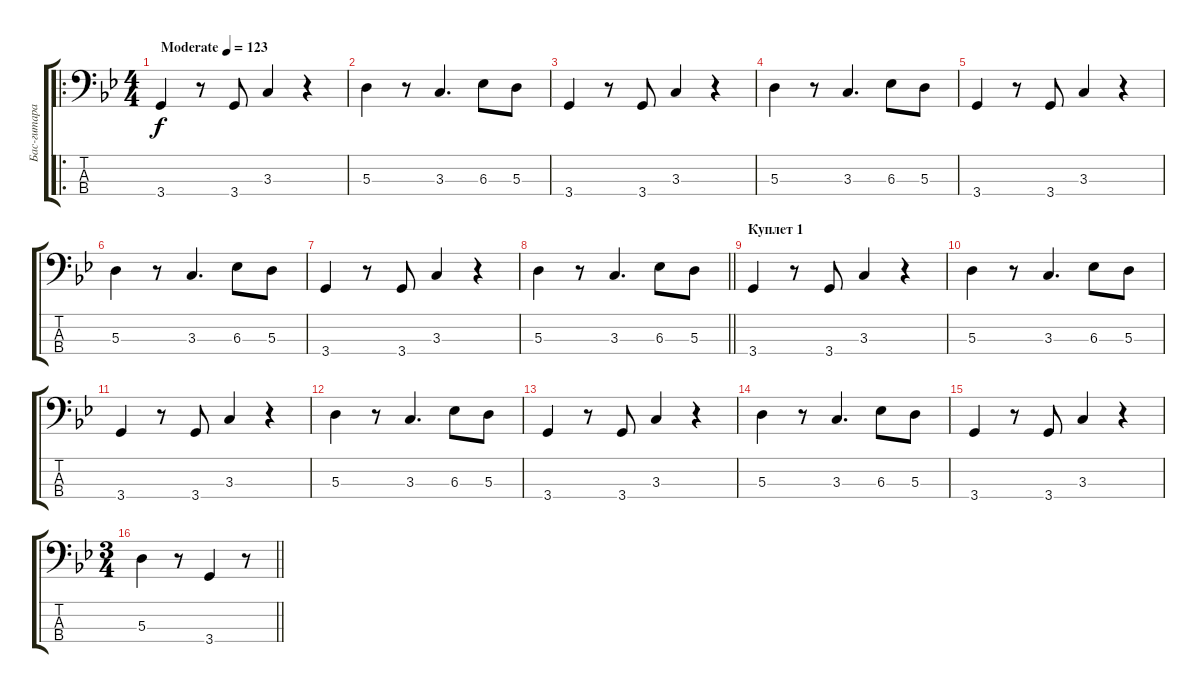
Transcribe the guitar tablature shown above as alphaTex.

\track ("Бас-гитара" "Бас-гитара") {instrument electricbassfinger}
\staff {score tabs}
\tuning (G2 D2 A1 E1) {hide}
\ro
\ts (4 4)
\tempo (123 "Moderate")
\clef f4
\ks gminor
3.4.4{dy f instrument electricbassfinger} r.8 3.4.8 3.3.4 r.4 |
5.3.4 r.8 3.3.4{d} 6.3.8 5.3.8 |
3.4.4 r.8 3.4.8 3.3.4 r.4 |
5.3.4 r.8 3.3.4{d} 6.3.8 5.3.8 |
3.4.4 r.8 3.4.8 3.3.4 r.4 |
5.3.4 r.8 3.3.4{d} 6.3.8 5.3.8 |
3.4.4 r.8 3.4.8 3.3.4 r.4 |
\barLineRight lightlight
5.3.4 r.8 3.3.4{d} 6.3.8 5.3.8 |
\section ("" "Куплет 1")
3.4.4 r.8 3.4.8 3.3.4 r.4 |
5.3.4 r.8 3.3.4{d} 6.3.8 5.3.8 |
3.4.4 r.8 3.4.8 3.3.4 r.4 |
5.3.4 r.8 3.3.4{d} 6.3.8 5.3.8 |
3.4.4 r.8 3.4.8 3.3.4 r.4 |
5.3.4 r.8 3.3.4{d} 6.3.8 5.3.8 |
3.4.4 r.8 3.4.8 3.3.4 r.4 |
\ts (3 4)
\barLineRight lightlight
5.3.4 r.8 3.4.4 r.8
